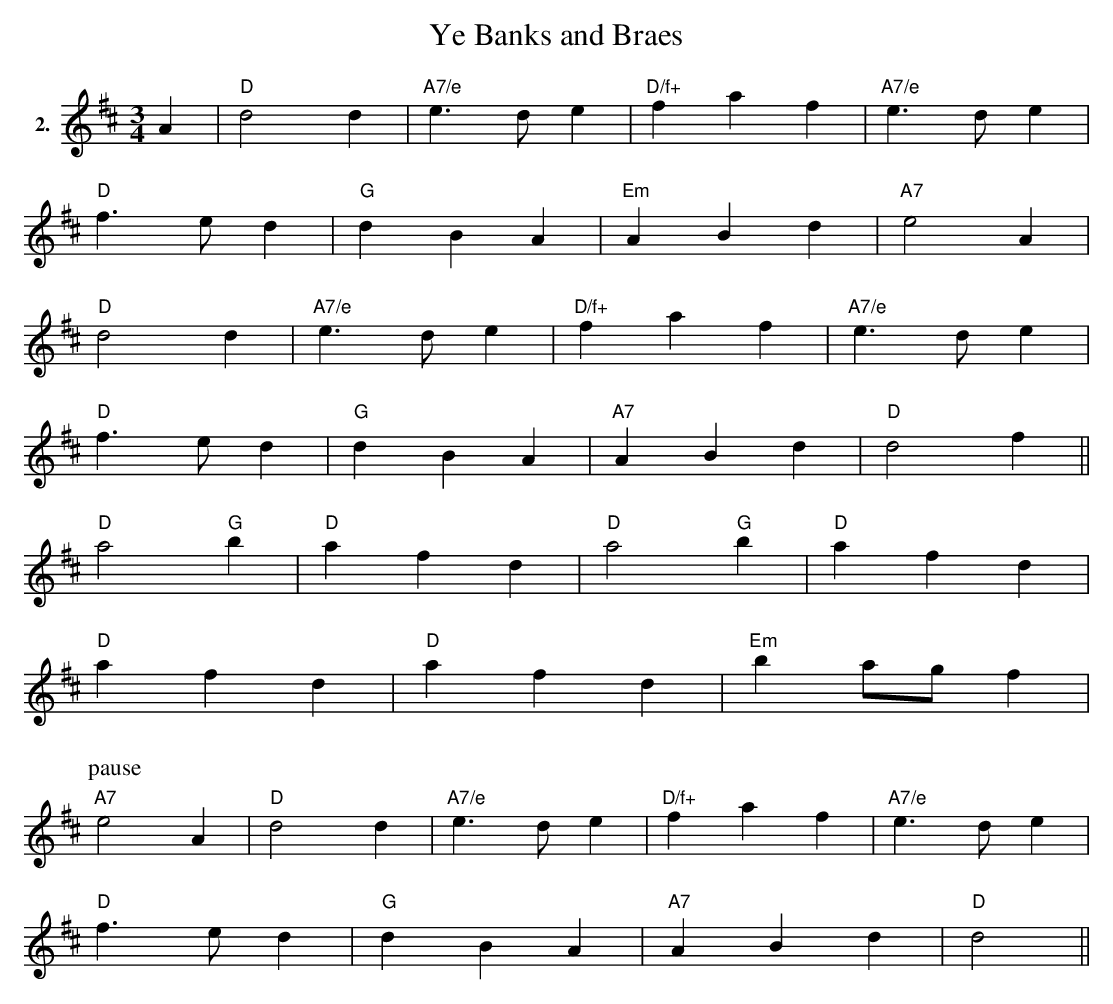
X:1
T:Ye Banks and Braes
M:3/4
L:1/4
K:D
V:1 clef=treble name="2."
[V:1] A|"D"d2d|"A7/e"e3/2d/2e|"D/f+"faf|"A7/e"e3/2d/2e|
"D"f3/2e/2d|"G"dBA|"Em"ABd|"A7"e2A|
"D"d2d|"A7/e"e3/2d/2e|"D/f+"faf|"A7/e"e3/2d/2e|
"D"f3/2e/2d|"G"dBA|"A7"ABd|"D"d2f||
"D"a2"G"b|"D"afd|"D"a2"G"b|"D"afd|
"D"afd|"D"afd|"Em"ba/2g/2f|"A7"
P:pause
e2A|"D"d2d|"A7/e"e3/2d/2e|"D/f+"faf|"A7/e"e3/2d/2e|
"D"f3/2e/2d|"G"dBA|"A7"ABd|"D"d2||
